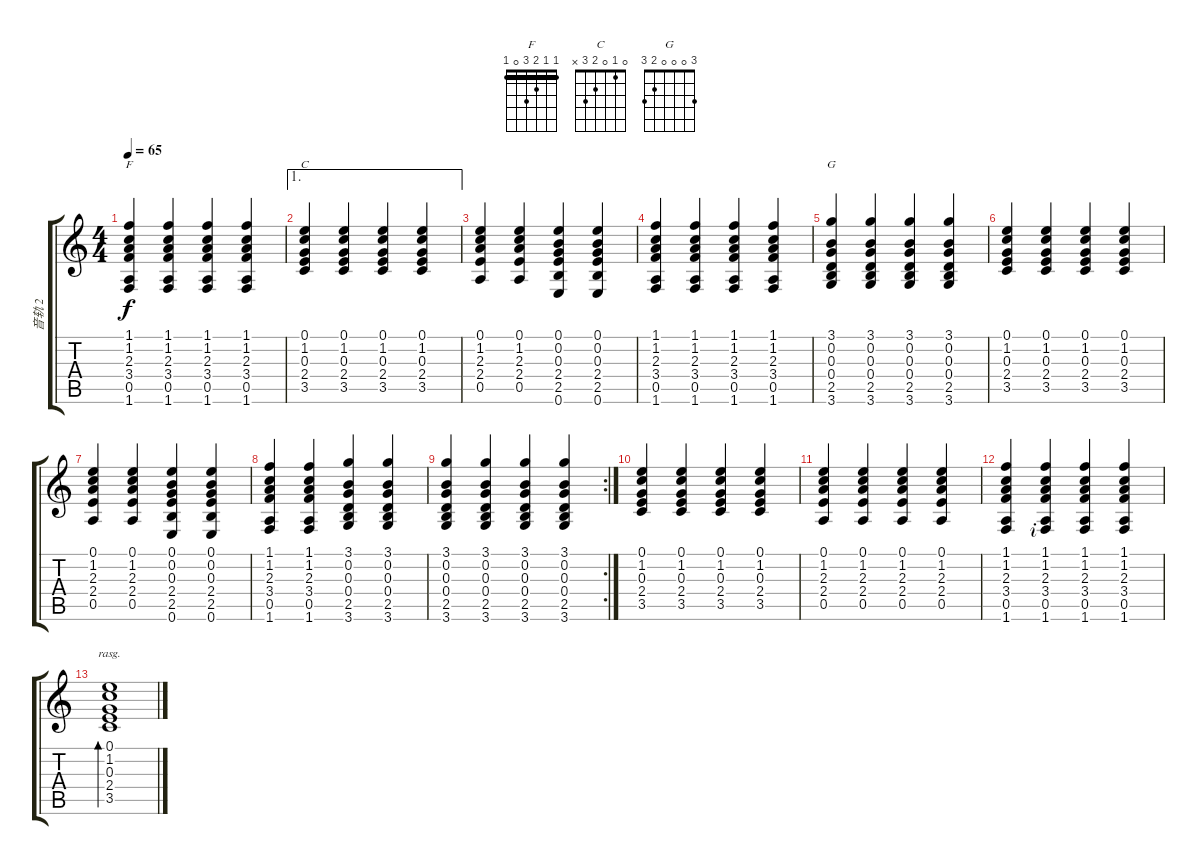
\track ("音轨 2" "音轨 2") {instrument acousticguitarsteel}
\staff {score tabs}
\tuning (E4 B3 G3 D3 A2 E2) {hide}
\chord ("F" 1 1 2 3 0 1) {barre 1}
\chord ("C" 0 1 0 2 3 x)
\chord ("G" 3 0 0 0 2 3)
\ts (4 4)
\tempo 65
\clef g2
\ks c
(1.1 1.2 2.3 3.4 0.5 1.6).4{ch "F" dy f} (1.1 1.2 2.3 3.4 0.5 1.6).4 (1.1 1.2 2.3 3.4 0.5 1.6).4 (1.1 1.2 2.3 3.4 0.5 1.6).4 |
\ae 1
(0.1 1.2 0.3 2.4 3.5).4{ch "C"} (0.1 1.2 0.3 2.4 3.5).4 (0.1 1.2 0.3 2.4 3.5).4 (0.1 1.2 0.3 2.4 3.5).4 |
(0.1 1.2 2.3 2.4 0.5).4 (0.1 1.2 2.3 2.4 0.5).4 (0.1 0.2 0.3 2.4 2.5 0.6).4 (0.1 0.2 0.3 2.4 2.5 0.6).4 |
(1.1 1.2 2.3 3.4 0.5 1.6).4 (1.1 1.2 2.3 3.4 0.5 1.6).4 (1.1 1.2 2.3 3.4 0.5 1.6).4 (1.1 1.2 2.3 3.4 0.5 1.6).4 |
(3.1 0.2 0.3 0.4 2.5 3.6).4{ch "G"} (3.1 0.2 0.3 0.4 2.5 3.6).4 (3.1 0.2 0.3 0.4 2.5 3.6).4 (3.1 0.2 0.3 0.4 2.5 3.6).4 |
(0.1 1.2 0.3 2.4 3.5).4 (0.1 1.2 0.3 2.4 3.5).4 (0.1 1.2 0.3 2.4 3.5).4 (0.1 1.2 0.3 2.4 3.5).4 |
(0.1 1.2 2.3 2.4 0.5).4 (0.1 1.2 2.3 2.4 0.5).4 (0.1 0.2 0.3 2.4 2.5 0.6).4 (0.1 0.2 0.3 2.4 2.5 0.6).4 |
(1.1 1.2 2.3 3.4 0.5 1.6).4 (1.1 1.2 2.3 3.4 0.5 1.6).4 (3.1 0.2 0.3 0.4 2.5 3.6).4 (3.1 0.2 0.3 0.4 2.5 3.6).4 |
\rc 2
(3.1 0.2 0.3 0.4 2.5 3.6).4 (3.1 0.2 0.3 0.4 2.5 3.6).4 (3.1 0.2 0.3 0.4 2.5 3.6).4 (3.1 0.2 0.3 0.4 2.5 3.6).4 |
(0.1 1.2 0.3 2.4 3.5).4 (0.1 1.2 0.3 2.4 3.5).4 (0.1 1.2 0.3 2.4 3.5).4 (0.1 1.2 0.3 2.4 3.5).4 |
(0.1 1.2 2.3 2.4 0.5).4 (0.1 1.2 2.3 2.4 0.5).4 (0.1 1.2 2.3 2.4 0.5).4 (0.1 1.2 2.3 2.4 0.5).4 |
(1.1 1.2 2.3 3.4 0.5 1.6).4 (1.1 1.2 2.3 3.4 0.5 1.6{rf 2}).4 (1.1 1.2 2.3 3.4 0.5 1.6).4 (1.1 1.2 2.3 3.4 0.5 1.6).4 |
(0.1 1.2 0.3 2.4 3.5).1{bd 480 rasg ii}
